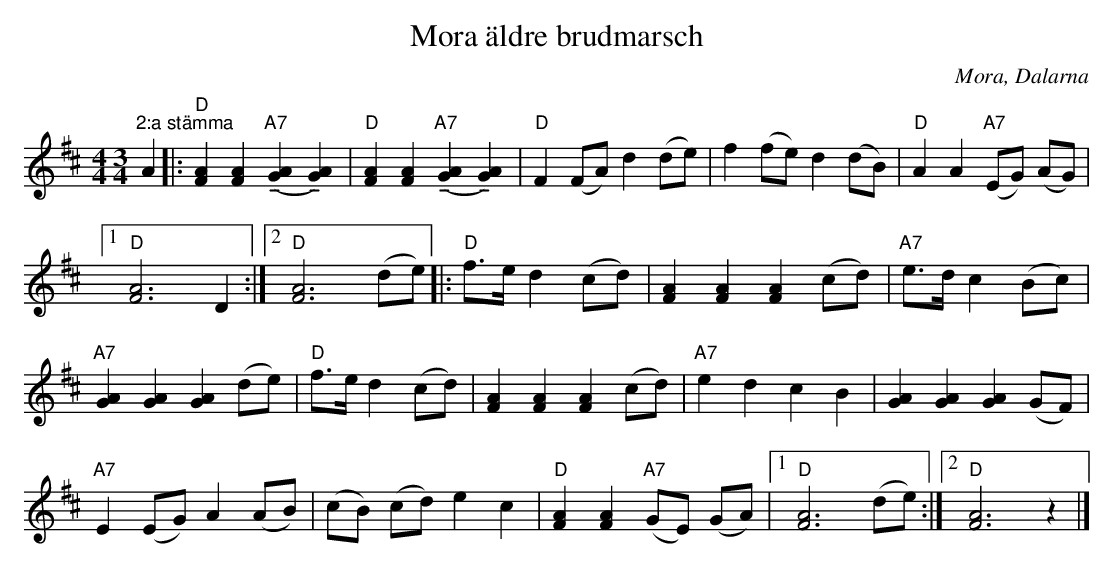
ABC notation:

X:1
T:Mora äldre brudmarsch
O:Mora, Dalarna
L:1/8
M:4/4 3/4
K:D
V:1
"^2:a stämma"
A2 |: "D"[FA]2 [FA]2 "A7"(!tenuto![GA]2 !tenuto![GA]2) | "D"[FA]2 [FA]2 "A7"(!tenuto![GA]2 !tenuto![GA]2) | "D"F2 (FA) d2 (de) | f2 (fe) d2 (dB) | "D"A2 A2 "A7"(EG) (AG) |1
"D"[FA]6 D2 :|2 "D"[FA]6 (de) |: "D"f>e d2 (cd) | [AF]2 [AF]2 [AF]2 (cd) | "A7"e>d c2 (Bc) |
"A7"[GA]2 [GA]2 [GA]2 (de) | "D"f>e d2 (cd) | [FA]2 [FA]2  [FA]2  (cd) | "A7"e2 d2 c2 B2 | [GA]2 [GA]2 [GA]2 (GF) |
"A7"E2 (EG) A2 (AB) | (cB) (cd) e2 c2 | "D"[FA]2 [FA]2 "A7"(GE) (GA) |1 "D"[FA]6 (de) :|2 "D"[FA]6 z2 |]
